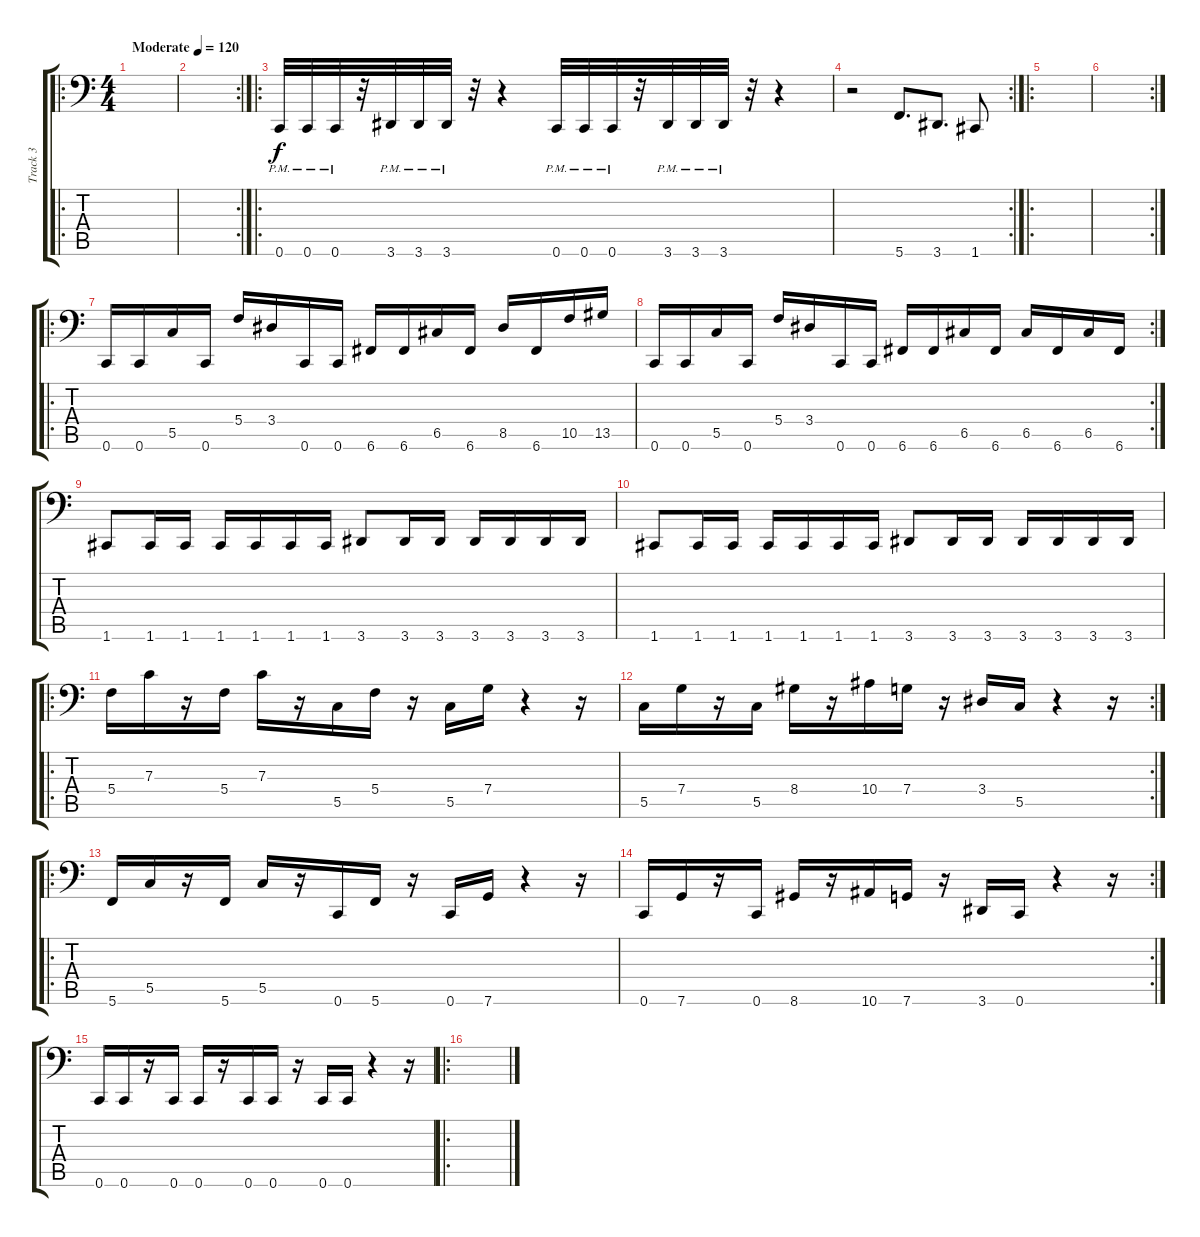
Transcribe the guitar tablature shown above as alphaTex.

\track ("Track 3" "Track 3") {instrument electricbasspick}
\staff {score tabs}
\tuning (D3 A2 F2 C2 G1 C1) {hide}
\ro
\ts (4 4)
\tempo (120 "Moderate")
\clef f4
\ks c
|
\rc 2
|
\ro
0.6{pm}.32 0.6{pm}.32 0.6{pm}.32 r.32 3.6{pm}.32 3.6{pm}.32 3.6{pm}.32 r.32 r.4 0.6{pm}.32 0.6{pm}.32 0.6{pm}.32 r.32 3.6{pm}.32 3.6{pm}.32 3.6{pm}.32 r.32 r.4 |
\rc 2
r.2 5.6.8{d} 3.6.8{d} 1.6.8 |
\ro
|
\rc 2
|
\ro
0.6.16 0.6.16 5.5.16 0.6.16 5.4.16 3.4.16 0.6.16 0.6.16 6.6.16 6.6.16 6.5.16 6.6.16 8.5.16 6.6.16 10.5.16 13.5.16 |
\rc 2
0.6.16 0.6.16 5.5.16 0.6.16 5.4.16 3.4.16 0.6.16 0.6.16 6.6.16 6.6.16 6.5.16 6.6.16 6.5.16 6.6.16 6.5.16 6.6.16 |
1.6.8 1.6.16 1.6.16 1.6.16 1.6.16 1.6.16 1.6.16 3.6.8 3.6.16 3.6.16 3.6.16 3.6.16 3.6.16 3.6.16 |
1.6.8 1.6.16 1.6.16 1.6.16 1.6.16 1.6.16 1.6.16 3.6.8 3.6.16 3.6.16 3.6.16 3.6.16 3.6.16 3.6.16 |
\ro
5.4.16 7.3.16 r.16 5.4.16 7.3.16 r.16 5.5.16 5.4.16 r.16 5.5.16 7.4.16 r.4 r.16 |
\rc 2
5.5.16 7.4.16 r.16 5.5.16 8.4.16 r.16 10.4.16 7.4.16 r.16 3.4.16 5.5.16 r.4 r.16 |
\ro
5.6.16 5.5.16 r.16 5.6.16 5.5.16 r.16 0.6.16 5.6.16 r.16 0.6.16 7.6.16 r.4 r.16 |
\rc 2
0.6.16 7.6.16 r.16 0.6.16 8.6.16 r.16 10.6.16 7.6.16 r.16 3.6.16 0.6.16 r.4 r.16 |
0.6.16 0.6.16 r.16 0.6.16 0.6.16 r.16 0.6.16 0.6.16 r.16 0.6.16 0.6.16 r.4 r.16 |
\ro
